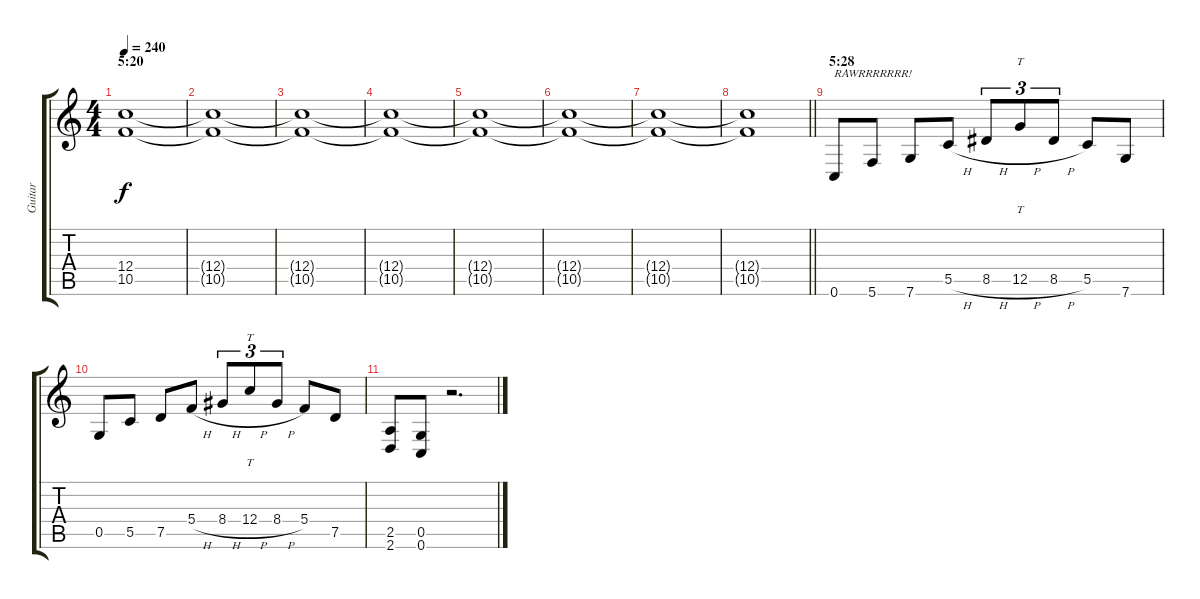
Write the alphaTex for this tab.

\track ("Guitar" "Guitar") {instrument distortionguitar}
\staff {score tabs}
\tuning (D4 A3 F3 C3 G2 C2) {hide}
\ts (4 4)
\section ("" "5:20")
\tempo 240
\clef g2
\ks c
(12.4 10.5).1{dy f balance 5} |
(12.4{t} 10.5{t}).1 |
(12.4{t} 10.5{t}).1 |
(12.4{t} 10.5{t}).1{volume 2} |
(12.4{t} 10.5{t}).1 |
(12.4{t} 10.5{t}).1 |
(12.4{t} 10.5{t}).1 |
\barLineRight lightlight
(12.4{t} 10.5{t}).1 |
\section ("" "5:28")
0.6.8{txt "RAWRRRRRRR!" volume 16} 5.6.8 7.6.8 5.5{h}.8 8.5{h}.8{tu (3 2)} 12.5{h}.8{tt tu (3 2)} 8.5{h}.8{tu (3 2)} 5.5.8 7.6.8 |
0.5.8 5.5.8 7.5.8 5.4{h}.8 8.4{h}.8{tu (3 2)} 12.4{h}.8{tt tu (3 2)} 8.4{h}.8{tu (3 2)} 5.4.8 7.5.8 |
(2.5 2.6).8 (0.5 0.6).8 r.2{d}
